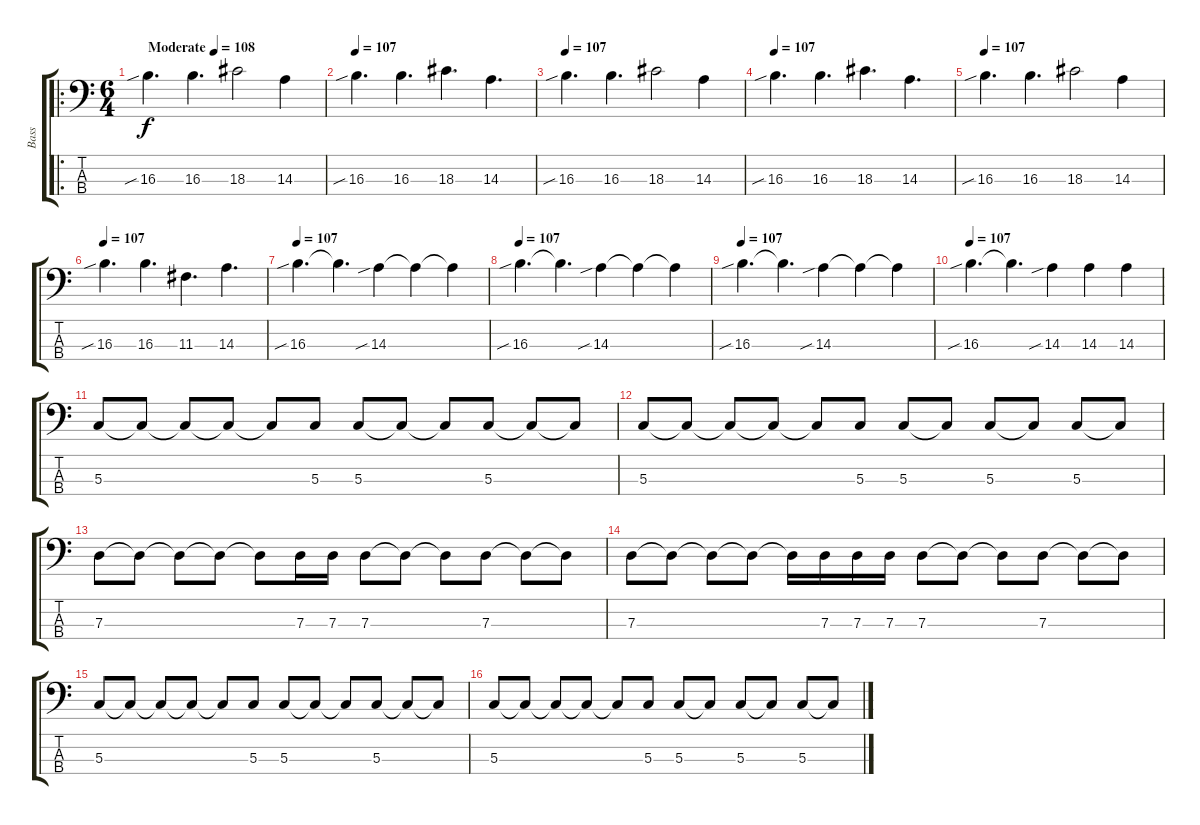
\track ("Bass" "Bass") {instrument electricbassfinger}
\staff {score tabs}
\tuning (F2 C2 G1 C1) {hide}
\ro
\ts (6 4)
\tempo (108 "Moderate")
\tempo 107
\tempo (108 "Moderate")
\clef f4
\ks c
16.3{sib}.4{d dy f instrument electricbassfinger} 16.3.4{d} 18.3.2 14.3.4 |
\tempo 107
16.3{sib}.4{d} 16.3.4{d} 18.3.4{d} 14.3.4{d} |
\tempo 107
16.3{sib}.4{d} 16.3.4{d} 18.3.2 14.3.4 |
\tempo 107
16.3{sib}.4{d} 16.3.4{d} 18.3.4{d} 14.3.4{d} |
\tempo 107
16.3{sib}.4{d} 16.3.4{d} 18.3.2 14.3.4 |
\tempo 107
16.3{sib}.4{d} 16.3.4{d} 11.3.4{d} 14.3.4{d} |
\tempo 107
16.3{sib}.4{d} 16.3{t}.4{d} 14.3{sib}.4 14.3{t}.4 14.3{t}.4 |
\tempo 107
16.3{sib}.4{d} 16.3{t}.4{d} 14.3{sib}.4 14.3{t}.4 14.3{t}.4 |
\tempo 107
16.3{sib}.4{d} 16.3{t}.4{d} 14.3{sib}.4 14.3{t}.4 14.3{t}.4 |
\tempo 107
16.3{sib}.4{d} 16.3{t}.4{d} 14.3{sib}.4 14.3.4 14.3.4 |
5.3.8 5.3{t}.8 5.3{t}.8 5.3{t}.8 5.3{t}.8 5.3.8 5.3.8 5.3{t}.8 5.3{t}.8 5.3.8 5.3{t}.8 5.3{t}.8 |
5.3.8 5.3{t}.8 5.3{t}.8 5.3{t}.8 5.3{t}.8 5.3.8 5.3.8 5.3{t}.8 5.3.8 5.3{t}.8 5.3.8 5.3{t}.8 |
7.3.8 7.3{t}.8 7.3{t}.8 7.3{t}.8 7.3{t}.8 7.3.16 7.3.16 7.3.8 7.3{t}.8 7.3{t}.8 7.3.8 7.3{t}.8 7.3{t}.8 |
7.3.8 7.3{t}.8 7.3{t}.8 7.3{t}.8 7.3{t}.16 7.3.16 7.3.16 7.3.16 7.3.8 7.3{t}.8 7.3{t}.8 7.3.8 7.3{t}.8 7.3{t}.8 |
5.3.8 5.3{t}.8 5.3{t}.8 5.3{t}.8 5.3{t}.8 5.3.8 5.3.8 5.3{t}.8 5.3{t}.8 5.3.8 5.3{t}.8 5.3{t}.8 |
5.3.8 5.3{t}.8 5.3{t}.8 5.3{t}.8 5.3{t}.8 5.3.8 5.3.8 5.3{t}.8 5.3.8 5.3{t}.8 5.3.8 5.3{t}.8
